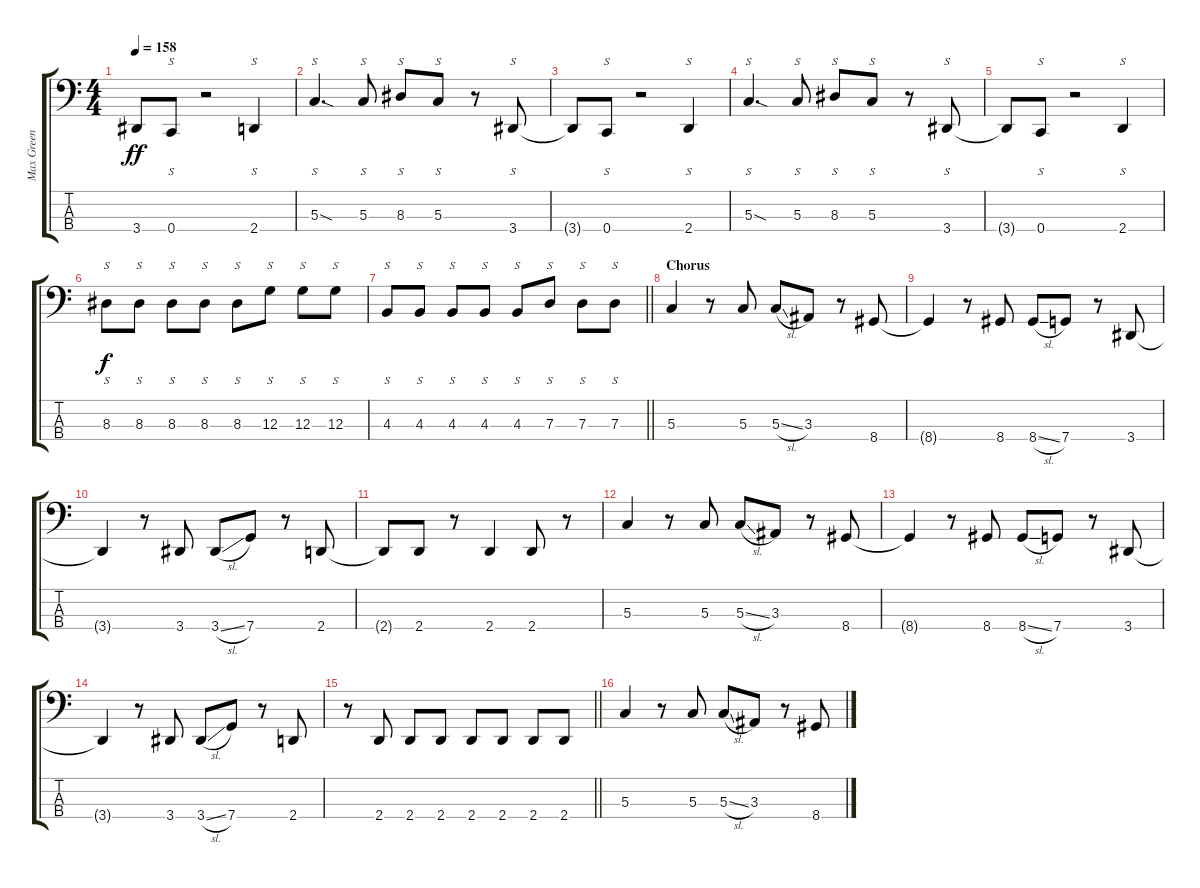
\track ("Max Green [Bass]" "Max Green ") {instrument electricbasspick}
\staff {score tabs}
\tuning (F2 C2 G1 C1) {hide}
\ts (4 4)
\tempo 158
\clef f4
\ks c
3.4{t}.8{dy ff} 0.4.8{s} r.2 2.4.4{s} |
5.3{sod}.4{s d} 5.3.8{s} 8.3.8{s} 5.3.8{s} r.8 3.4.8{s} |
3.4{t}.8 0.4.8{s} r.2 2.4.4{s} |
5.3{sod}.4{s d} 5.3.8{s} 8.3.8{s} 5.3.8{s} r.8 3.4.8{s} |
3.4{t}.8 0.4.8{s} r.2 2.4.4{s} |
8.3.8{s dy f} 8.3.8{s} 8.3.8{s} 8.3.8{s} 8.3.8{s} 12.3.8{s} 12.3.8{s} 12.3.8{s} |
\barLineRight lightlight
4.3.8{s} 4.3.8{s} 4.3.8{s} 4.3.8{s} 4.3.8{s} 7.3.8{s} 7.3.8{s} 7.3.8{s} |
\section ("" "Chorus")
5.3.4{instrument electricbasspick} r.8 5.3.8 5.3{sl}.8 3.3.8 r.8 8.4.8 |
8.4{t}.4 r.8 8.4.8 8.4{sl}.8 7.4.8 r.8 3.4.8 |
3.4{t}.4 r.8 3.4.8 3.4{sl}.8 7.4.8 r.8 2.4.8 |
2.4{t}.8 2.4.8 r.8 2.4.4 2.4.8 r.8 |
5.3.4 r.8 5.3.8 5.3{sl}.8 3.3.8 r.8 8.4.8 |
8.4{t}.4 r.8 8.4.8 8.4{sl}.8 7.4.8 r.8 3.4.8 |
3.4{t}.4 r.8 3.4.8 3.4{sl}.8 7.4.8 r.8 2.4.8 |
\barLineRight lightlight
r.8 2.4.8 2.4.8 2.4.8 2.4.8 2.4.8 2.4.8 2.4.8 |
5.3.4 r.8 5.3.8 5.3{sl}.8 3.3.8 r.8 8.4.8
